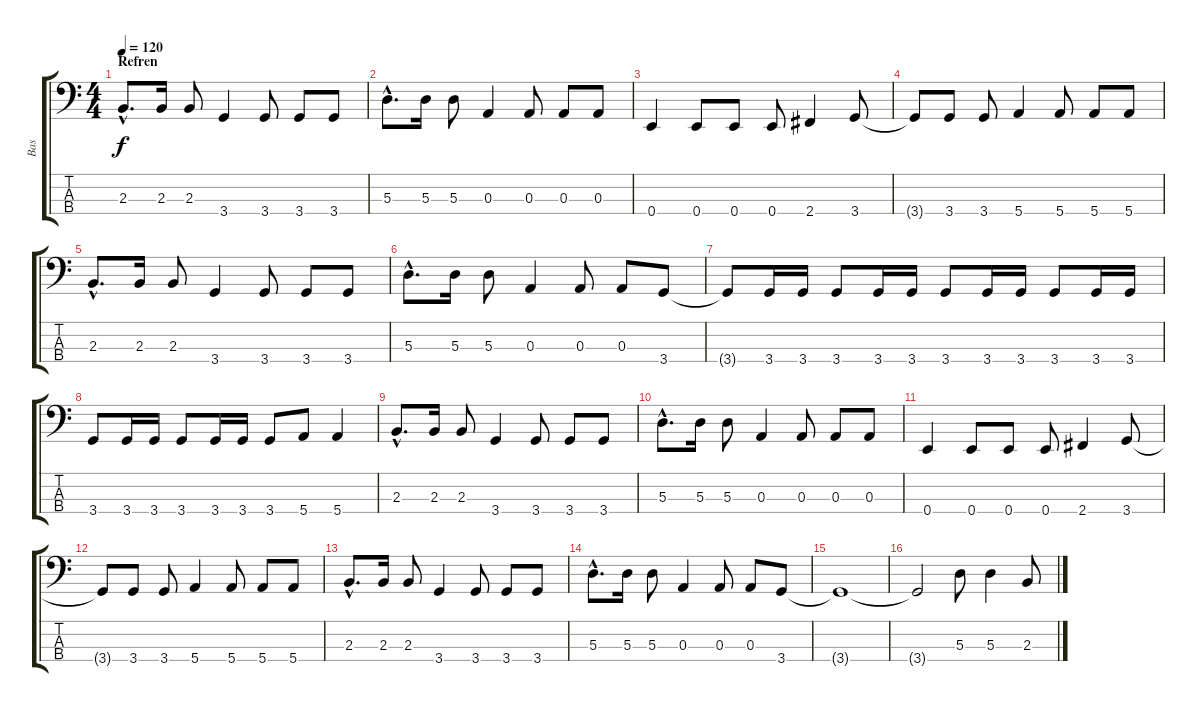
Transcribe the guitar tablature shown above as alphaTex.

\track ("Bas" "Bas") {instrument electricbassfinger}
\staff {score tabs}
\tuning (G2 D2 A1 E1) {hide}
\ts (4 4)
\section ("" "Refren")
\tempo 120
\clef f4
\ks c
2.3{hac}.8{d dy f} 2.3.16 2.3.8 3.4.4 3.4.8 3.4.8 3.4.8 |
5.3{hac}.8{d} 5.3.16 5.3.8 0.3.4 0.3.8 0.3.8 0.3.8 |
0.4.4 0.4.8 0.4.8 0.4.8 2.4.4 3.4.8 |
3.4{t}.8 3.4.8 3.4.8 5.4.4 5.4.8 5.4.8 5.4.8 |
2.3{hac}.8{d} 2.3.16 2.3.8 3.4.4 3.4.8 3.4.8 3.4.8 |
5.3{hac}.8{d} 5.3.16 5.3.8 0.3.4 0.3.8 0.3.8 3.4.8 |
3.4{t}.8 3.4.16 3.4.16 3.4.8 3.4.16 3.4.16 3.4.8 3.4.16 3.4.16 3.4.8 3.4.16 3.4.16 |
3.4.8 3.4.16 3.4.16 3.4.8 3.4.16 3.4.16 3.4.8 5.4.8 5.4.4 |
2.3{hac}.8{d} 2.3.16 2.3.8 3.4.4 3.4.8 3.4.8 3.4.8 |
5.3{hac}.8{d} 5.3.16 5.3.8 0.3.4 0.3.8 0.3.8 0.3.8 |
0.4.4 0.4.8 0.4.8 0.4.8 2.4.4 3.4.8 |
3.4{t}.8 3.4.8 3.4.8 5.4.4 5.4.8 5.4.8 5.4.8 |
2.3{hac}.8{d} 2.3.16 2.3.8 3.4.4 3.4.8 3.4.8 3.4.8 |
5.3{hac}.8{d} 5.3.16 5.3.8 0.3.4 0.3.8 0.3.8 3.4.8 |
3.4{t}.1 |
3.4{t}.2 5.3.8 5.3.4 2.3.8
